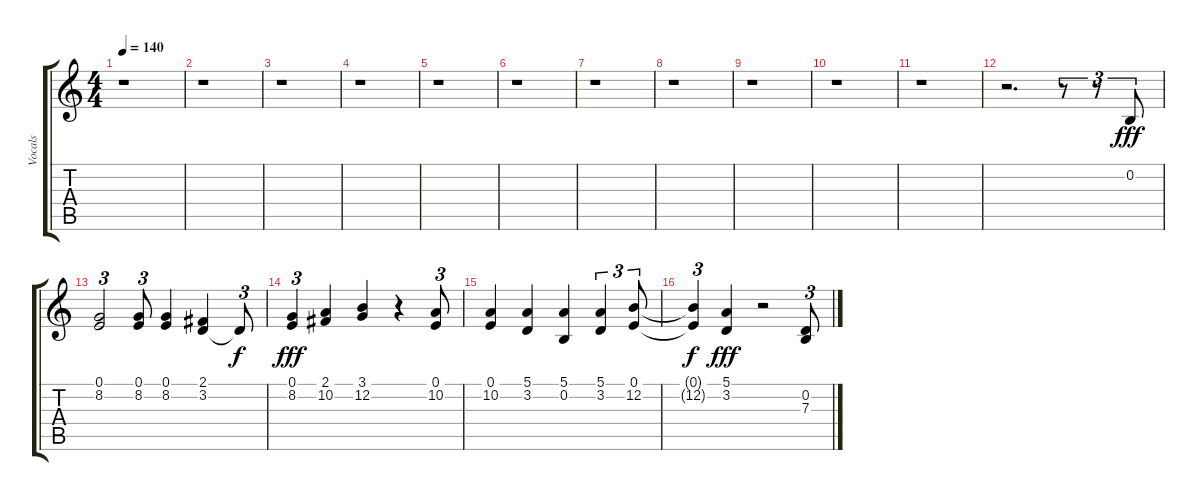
\track ("Vocals" "Vocals") {instrument lead3calliope}
\staff {score tabs}
\tuning (E4 B3 G3 D3 A2 E2) {hide}
\ts (4 4)
\tempo 140
\clef g2
\ks c
r.1{dy fff} |
r.1 |
r.1 |
r.1 |
r.1 |
r.1 |
r.1 |
r.1 |
r.1 |
r.1 |
r.1 |
r.2{d} r.8{tu (3 2)} r.8{tu (3 2)} 0.2.8{tu (3 2)} |
(0.1 8.2).2{tu (3 2)} (0.1 8.2).8{tu (3 2)} (0.1 8.2).4 (2.1 3.2).4 3.2{t}.8{tu (3 2) dy f} |
(0.1 8.2).4{tu (3 2) dy fff} (2.1 10.2).4 (3.1 12.2).4 r.4 (0.1 10.2).8{tu (3 2)} |
(0.1 10.2).4 (5.1 3.2).4 (5.1 0.2).4 (5.1 3.2).4{tu (3 2)} (0.1 12.2).8{tu (3 2)} |
(0.1{t} 12.2{t}).4{tu (3 2) dy f} (5.1 3.2).4{dy fff} r.2 (0.2 7.3).8{tu (3 2)}
